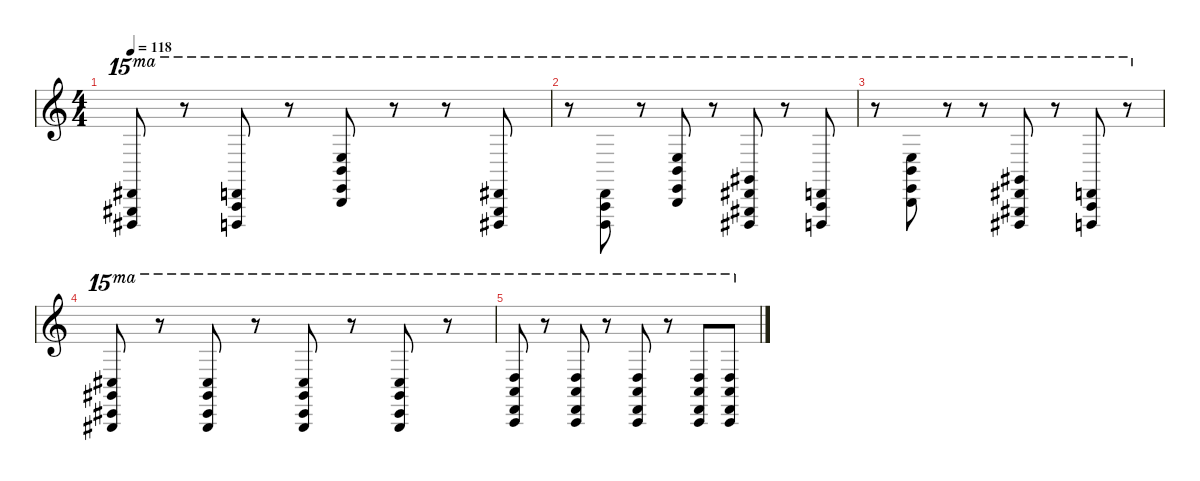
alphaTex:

\defaultSystemsLayout 4
\hideDynamics
\bracketExtendMode nobrackets
\singleTrackTrackNamePolicy hidden
\multiTrackTrackNamePolicy hidden
\firstSystemTrackNameMode fullname
\otherSystemsTrackNameOrientation horizontal
\track ("Synth" "vln.") {instrument tremolostrings}
\staff {score}
\tuning (D4 Bb3 F3 Bb2 F2 Bb1)
\ts (4 4)
\tempo 118
\clef g2
\ks c
(5.2{acc #} 3.3{acc #} 5.4{acc #}).8{ot 15ma dy mf beam Up} r.8{ot 15ma beam Up} (4.2 4.3 4.4).8{ot 15ma dy f beam Up} r.8{ot 15ma beam Up} (14.1 13.2 11.3 13.4).8{ot 15ma beam Up} r.8{ot 15ma beam Up} r.8{ot 15ma beam Up} (5.2{acc #} 3.3{acc #} 5.4{acc #}).8{ot 15ma dy mf beam Up} |
r.8{ot 15ma beam Down} (4.2 4.3 4.4).8{ot 15ma dy f beam Up} r.8{ot 15ma beam Up} (14.1 13.2 11.3 13.4).8{ot 15ma beam Up} r.8{ot 15ma beam Up} (6.1{acc #} 5.2{acc #} 3.3{acc #} 5.4{acc #}).8{ot 15ma beam Up} r.8{ot 15ma beam Up} (4.2 4.3 4.4).8{ot 15ma beam Up} |
r.8{ot 15ma beam Down} (14.1 13.2 11.3 13.4).8{ot 15ma beam Up} r.8{ot 15ma beam Up} r.8{ot 15ma beam Up} (6.1{acc #} 5.2{acc #} 3.3{acc #} 5.4{acc #}).8{ot 15ma beam Up} r.8{ot 15ma beam Up} (4.2 4.3 4.4).8{ot 15ma beam Up} r.8{ot 15ma beam Up} |
(11.1{acc #} 10.2{acc #} 8.3{acc #} 10.4{acc #}).8{ot 15ma dy mf beam Up} r.8{ot 15ma beam Up} (11.1{acc #} 10.2{acc #} 8.3{acc #} 10.4{acc #}).8{ot 15ma beam Up} r.8{ot 15ma beam Up} (11.1{acc #} 10.2{acc #} 8.3{acc #} 10.4{acc #}).8{ot 15ma beam Up} r.8{ot 15ma beam Up} (11.1{acc #} 10.2{acc #} 8.3{acc #} 10.4{acc #}).8{ot 15ma beam Up} r.8{ot 15ma beam Up} |
(12.1 11.2 9.3 11.4).8{ot 15ma beam Up} r.8{ot 15ma beam Up} (12.1 11.2 9.3 11.4).8{ot 15ma beam Up} r.8{ot 15ma beam Up} (12.1 11.2 9.3 11.4).8{ot 15ma beam Up} r.8{ot 15ma beam Up} (12.1 11.2 9.3 11.4).8{ot 15ma beam Up} (12.1 11.2 9.3 11.4).8{ot 15ma beam Up}
